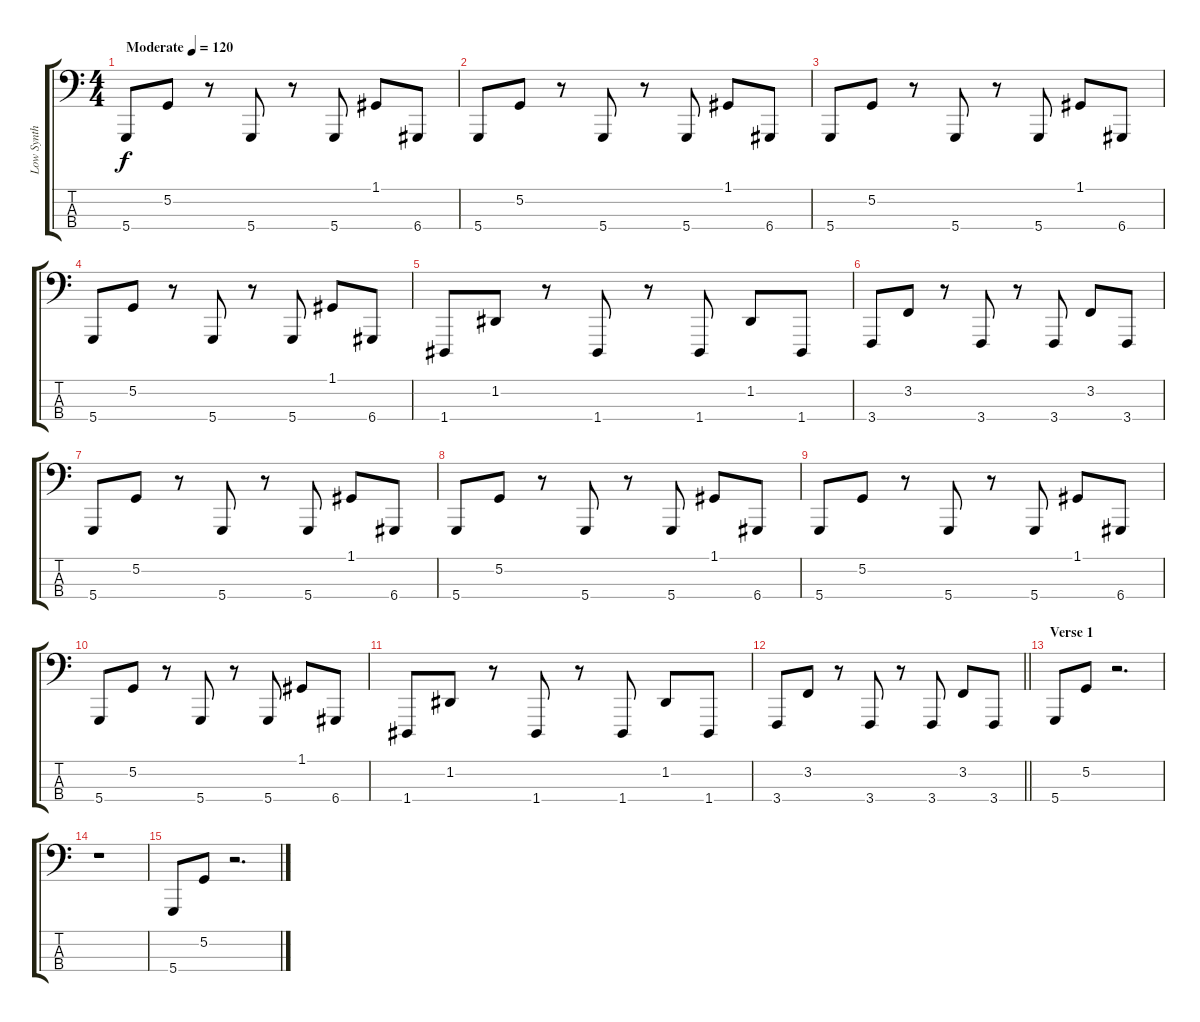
\track ("Low Synth" "Low Synth") {instrument lead8bassandlead}
\staff {score tabs}
\tuning (G2 D2 A1 D1) {hide}
\ts (4 4)
\tempo (120 "Moderate")
\clef f4
\ks c
5.4.8{dy f instrument lead8bassandlead} 5.2.8 r.8 5.4.8 r.8 5.4.8 1.1.8 6.4.8 |
5.4.8 5.2.8 r.8 5.4.8 r.8 5.4.8 1.1.8 6.4.8 |
5.4.8 5.2.8 r.8 5.4.8 r.8 5.4.8 1.1.8 6.4.8 |
5.4.8 5.2.8 r.8 5.4.8 r.8 5.4.8 1.1.8 6.4.8 |
1.4.8 1.2.8 r.8 1.4.8 r.8 1.4.8 1.2.8 1.4.8 |
3.4.8 3.2.8 r.8 3.4.8 r.8 3.4.8 3.2.8 3.4.8 |
5.4.8 5.2.8 r.8 5.4.8 r.8 5.4.8 1.1.8 6.4.8 |
5.4.8 5.2.8 r.8 5.4.8 r.8 5.4.8 1.1.8 6.4.8 |
5.4.8 5.2.8 r.8 5.4.8 r.8 5.4.8 1.1.8 6.4.8 |
5.4.8 5.2.8 r.8 5.4.8 r.8 5.4.8 1.1.8 6.4.8 |
1.4.8 1.2.8 r.8 1.4.8 r.8 1.4.8 1.2.8 1.4.8 |
\barLineRight lightlight
3.4.8 3.2.8 r.8 3.4.8 r.8 3.4.8 3.2.8 3.4.8 |
\section ("" "Verse 1")
5.4.8 5.2.8 r.2{d} |
r.1 |
5.4.8 5.2.8 r.2{d}
